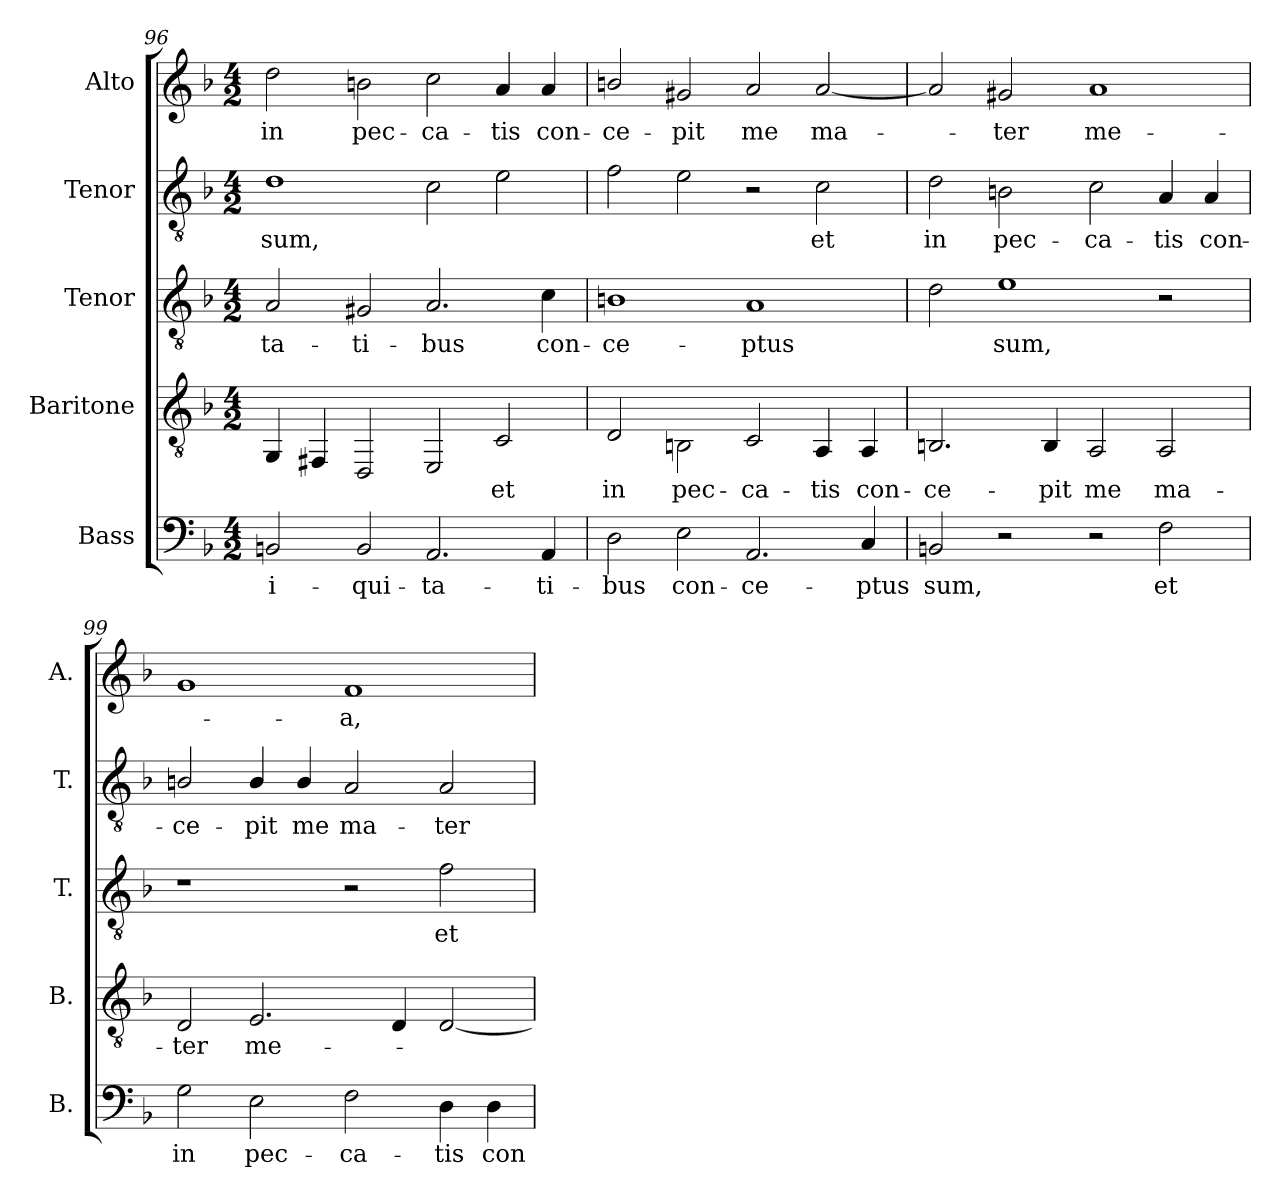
**kern	**text	**kern	**text	**kern	**text	**kern	**text	**kern	**text
*part5	*part5	*part4	*part4	*part3	*part3	*part2	*part2	*part1	*part1
*staff5	*staff5	*staff4	*staff4	*staff3	*staff3	*staff2	*staff2	*staff1	*staff1
*I"Bass	*	*I"Baritone	*	*I"Tenor	*	*I"Tenor	*	*I"Alto	*
*I'B.	*	*I'B.	*	*I'T.	*	*I'T.	*	*I'A.	*
!!LO:LB:g=z
*clefF4	*	*clefGv2	*	*clefGv2	*	*clefGv2	*	*clefG2	*
*	*	*	*	*ITrd7c12	*	*ITrd7c12	*	*	*
*k[b-]	*	*k[b-]	*	*k[b-]	*	*k[b-]	*	*k[b-]	*
*F:	*	*F:	*	*F:	*	*F:	*	*F:	*
*M4/2	*	*M4/2	*	*M4/2	*	*M4/2	*	*M4/2	*
=96	=96	=96	=96	=96	=96	=96	=96	=96	=96
!	!LO:LY:b:color=#000000	!	!	!	!	!	!	!	!
!	!	!	!	!	!LO:LY:b:color=#000000	!	!	!	!
!	!	!	!	!	!	!	!LO:LY:b:color=#000000	!	!
!	!	!	!	!	!	!	!	!	!LO:LY:b:color=#000000
2BBni/	-i-	4GGi/	.	2AAi/	-ta-	1Di	sum,	2ddi\	in
.	.	4FF#Xi/	.	.	.	.	.	.	.
!	!LO:LY:b:color=#000000	!	!	!	!	!	!	!	!
!	!	!	!	!	!LO:LY:b:color=#000000	!	!	!	!
!	!	!	!	!	!	!	!	!	!LO:LY:b:color=#000000
2BBi/	-qui-	2DDi/	.	2GG#Xi/	-ti-	.	.	2bni\	pec-
!	!LO:LY:b:color=#000000	!	!	!	!	!	!	!	!
!	!	!	!	!	!LO:LY:b:color=#000000	!	!	!	!
!	!	!	!	!	!	!	!	!	!LO:LY:b:color=#000000
2.AAi/	-ta-	2EEi/	.	2.AAi/	-bus	2Ci\	.	2cci\	-ca-
!	!	!	!LO:LY:b:color=#000000	!	!	!	!	!	!
!	!	!	!	!	!	!	!	!	!LO:LY:b:color=#000000
.	.	2Ci/	et	.	.	2Ei\	.	4ai/	-tis
!	!LO:LY:b:color=#000000	!	!	!	!	!	!	!	!
!	!	!	!	!	!LO:LY:b:color=#000000	!	!	!	!
!	!	!	!	!	!	!	!	!	!LO:LY:b:color=#000000
4AAi/	-ti-	.	.	4Ci\	con-	.	.	4ai/	con-
=97	=97	=97	=97	=97	=97	=97	=97	=97	=97
!	!LO:LY:b:color=#000000	!	!	!	!	!	!	!	!
!	!	!	!LO:LY:b:color=#000000	!	!	!	!	!	!
!	!	!	!	!	!LO:LY:b:color=#000000	!	!	!	!
!	!	!	!	!	!	!	!	!	!LO:LY:b:color=#000000
2Di\	-bus	2Di/	in	1BBni	-ce-	2Fi\	.	2bni/	-ce-
!	!LO:LY:b:color=#000000	!	!	!	!	!	!	!	!
!	!	!	!LO:LY:b:color=#000000	!	!	!	!	!	!
!	!	!	!	!	!	!	!	!	!LO:LY:b:color=#000000
2Ei\	con-	2BBni\	pec-	.	.	2Ei\	.	2g#Xi/	-pit
!	!LO:LY:b:color=#000000	!	!	!	!	!	!	!	!
!	!	!	!LO:LY:b:color=#000000	!	!	!	!	!	!
!	!	!	!	!	!LO:LY:b:color=#000000	!	!	!	!
!	!	!	!	!	!	!	!	!	!LO:LY:b:color=#000000
2.AAi/	-ce-	2Ci/	-ca-	1AAi	-ptus	2r	.	2ai/	me
!	!	!	!LO:LY:b:color=#000000	!	!	!	!	!	!
!	!	!	!	!	!	!	!LO:LY:b:color=#000000	!	!
!	!	!	!	!	!	!	!	!	!LO:LY:b:color=#000000
.	.	4AAi/	-tis	.	.	2Ci\	et	[2ai/	ma-
!	!LO:LY:b:color=#000000	!	!	!	!	!	!	!	!
!	!	!	!LO:LY:b:color=#000000	!	!	!	!	!	!
4Ci/	-ptus	4AAi/	con-	.	.	.	.	.	.
=98	=98	=98	=98	=98	=98	=98	=98	=98	=98
!	!LO:LY:b:color=#000000	!	!	!	!	!	!	!	!
!	!	!	!LO:LY:b:color=#000000	!	!	!	!	!	!
!	!	!	!	!	!	!	!LO:LY:b:color=#000000	!	!
2BBni/	sum,	2.BBni/	-ce-	2Di\	.	2Di\	in	2ai/]	.
!	!	!	!	!	!LO:LY:b:color=#000000	!	!	!	!
!	!	!	!	!	!	!	!LO:LY:b:color=#000000	!	!
!	!	!	!	!	!	!	!	!	!LO:LY:b:color=#000000
2r	.	.	.	1Ei	sum,	2BBni\	pec-	2g#Xi/	-ter
!	!	!	!LO:LY:b:color=#000000	!	!	!	!	!	!
.	.	4BBi/	-pit	.	.	.	.	.	.
!	!	!	!LO:LY:b:color=#000000	!	!	!	!	!	!
!	!	!	!	!	!	!	!LO:LY:b:color=#000000	!	!
!	!	!	!	!	!	!	!	!	!LO:LY:b:color=#000000
2r	.	2AAi/	me	.	.	2Ci\	-ca-	1ai	me-
!	!LO:LY:b:color=#000000	!	!	!	!	!	!	!	!
!	!	!	!LO:LY:b:color=#000000	!	!	!	!	!	!
!	!	!	!	!	!	!	!LO:LY:b:color=#000000	!	!
2Fi\	et	2AAi/	ma-	2r	.	4AAi/	-tis	.	.
!	!	!	!	!	!	!	!LO:LY:b:color=#000000	!	!
.	.	.	.	.	.	4AAi/	con-	.	.
=99	=99	=99	=99	=99	=99	=99	=99	=99	=99
!	!LO:LY:b:color=#000000	!	!	!	!	!	!	!	!
!	!	!	!LO:LY:b:color=#000000	!	!	!	!	!	!
!	!	!	!	!	!	!	!LO:LY:b:color=#000000	!	!
2Gi\	in	2Di/	-ter	1r	.	2BBni/	-ce-	1gi	.
!	!LO:LY:b:color=#000000	!	!	!	!	!	!	!	!
!	!	!	!LO:LY:b:color=#000000	!	!	!	!	!	!
!	!	!	!	!	!	!	!LO:LY:b:color=#000000	!	!
2Ei\	pec-	2.Ei/	me-	.	.	4BBi/	-pit	.	.
!	!	!	!	!	!	!	!LO:LY:b:color=#000000	!	!
.	.	.	.	.	.	4BBi/	me	.	.
!	!LO:LY:b:color=#000000	!	!	!	!	!	!	!	!
!	!	!	!	!	!	!	!LO:LY:b:color=#000000	!	!
!	!	!	!	!	!	!	!	!	!LO:LY:b:color=#000000
2Fi\	-ca-	.	.	2r	.	2AAi/	ma-	1fi	-a,
.	.	4Di/	.	.	.	.	.	.	.
!	!LO:LY:b:color=#000000	!	!	!	!	!	!	!	!
!	!	!	!	!	!LO:LY:b:color=#000000	!	!	!	!
!	!	!	!	!	!	!	!LO:LY:b:color=#000000	!	!
4Di\	-tis	[2Di/	.	2Fi\	et	2AAi/	-ter	.	.
!	!LO:LY:b:color=#000000	!	!	!	!	!	!	!	!
4Di\	con-	.	.	.	.	.	.	.	.
=	=	=	=	=	=	=	=	=	=
*-	*-	*-	*-	*-	*-	*-	*-	*-	*-
